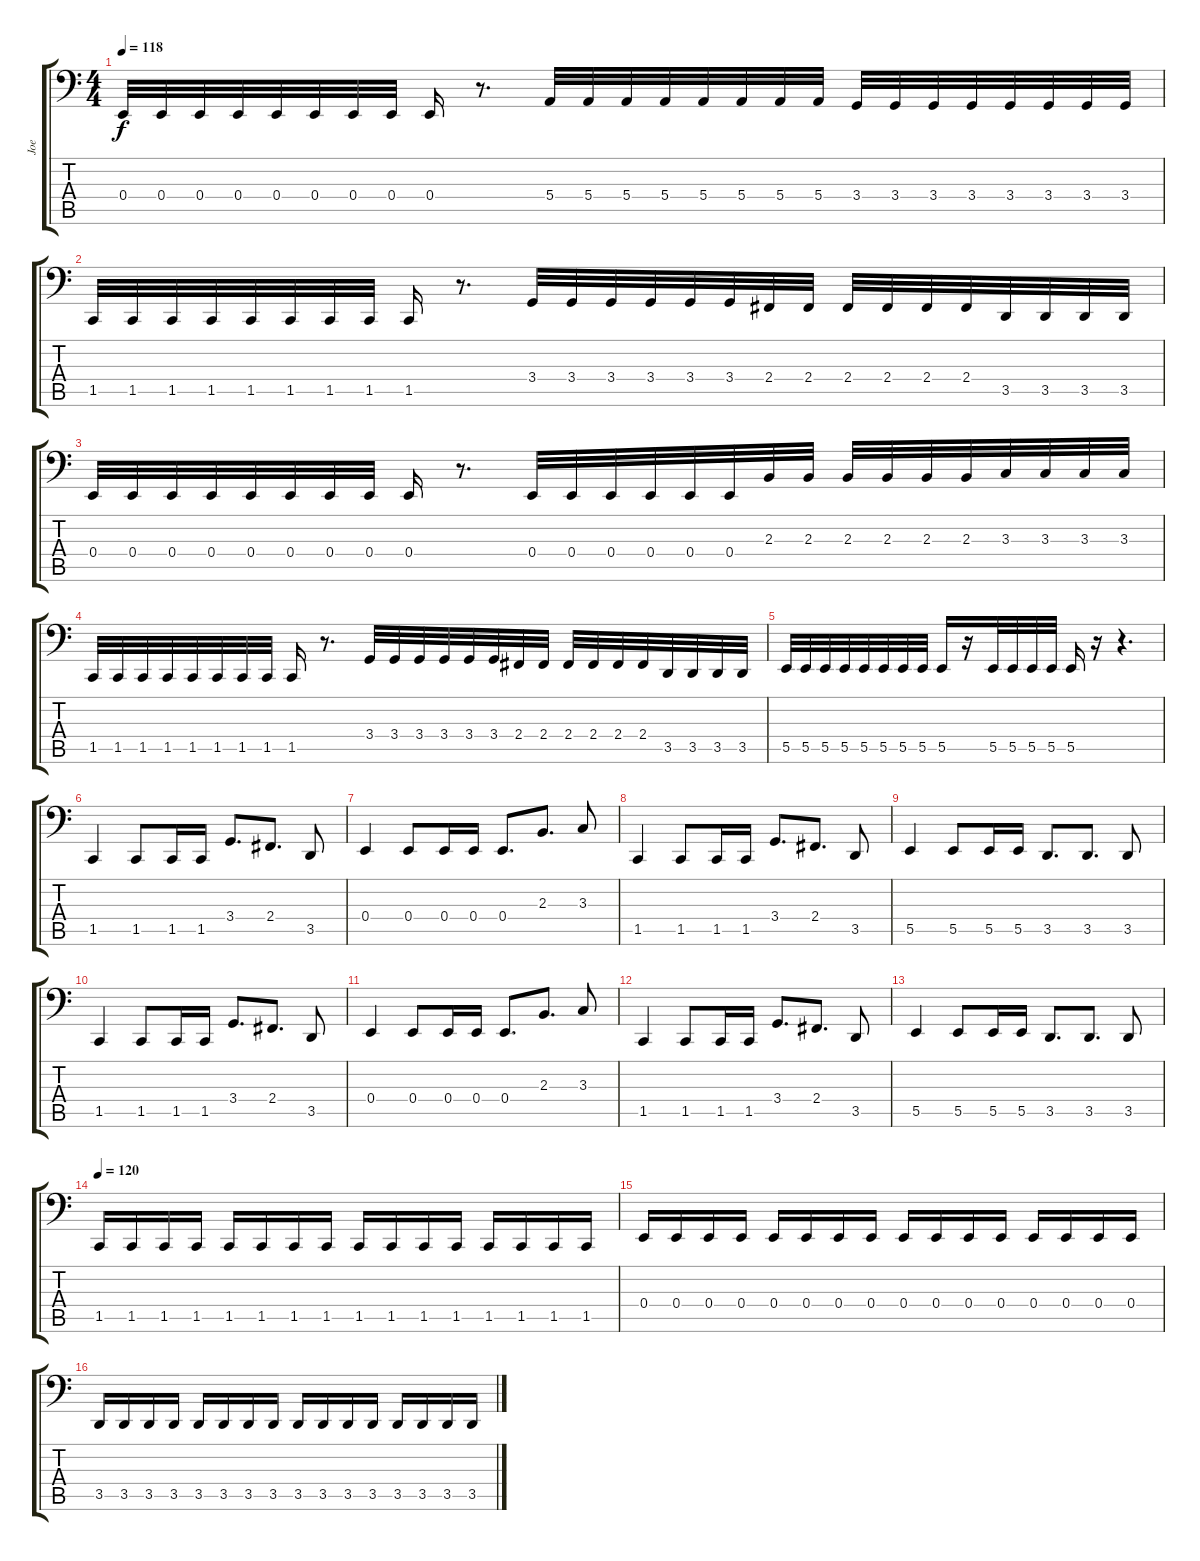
\track ("Joe" "Joe") {instrument electricbasspick}
\staff {score tabs}
\tuning (G2 D2 A1 E1 B0 Gb0) {hide}
\ts (4 4)
\tempo 118
\clef f4
\ks c
0.4.32{dy f} 0.4.32 0.4.32 0.4.32 0.4.32 0.4.32 0.4.32 0.4.32 0.4.16 r.8{d} 5.4.32 5.4.32 5.4.32 5.4.32 5.4.32 5.4.32 5.4.32 5.4.32 3.4.32 3.4.32 3.4.32 3.4.32 3.4.32 3.4.32 3.4.32 3.4.32 |
1.5.32 1.5.32 1.5.32 1.5.32 1.5.32 1.5.32 1.5.32 1.5.32 1.5.16 r.8{d} 3.4.32 3.4.32 3.4.32 3.4.32 3.4.32 3.4.32 2.4.32 2.4.32 2.4.32 2.4.32 2.4.32 2.4.32 3.5.32 3.5.32 3.5.32 3.5.32 |
0.4.32 0.4.32 0.4.32 0.4.32 0.4.32 0.4.32 0.4.32 0.4.32 0.4.16 r.8{d} 0.4.32 0.4.32 0.4.32 0.4.32 0.4.32 0.4.32 2.3.32 2.3.32 2.3.32 2.3.32 2.3.32 2.3.32 3.3.32 3.3.32 3.3.32 3.3.32 |
1.5.32 1.5.32 1.5.32 1.5.32 1.5.32 1.5.32 1.5.32 1.5.32 1.5.16 r.8{d} 3.4.32 3.4.32 3.4.32 3.4.32 3.4.32 3.4.32 2.4.32 2.4.32 2.4.32 2.4.32 2.4.32 2.4.32 3.5.32 3.5.32 3.5.32 3.5.32 |
5.5.32 5.5.32 5.5.32 5.5.32 5.5.32 5.5.32 5.5.32 5.5.32 5.5.16 r.16 5.5.32 5.5.32 5.5.32 5.5.32 5.5.16 r.16 r.4{d} |
1.5.4 1.5.8 1.5.16 1.5.16 3.4.8{d} 2.4.8{d} 3.5.8 |
0.4.4 0.4.8 0.4.16 0.4.16 0.4.8{d} 2.3.8{d} 3.3.8 |
1.5.4 1.5.8 1.5.16 1.5.16 3.4.8{d} 2.4.8{d} 3.5.8 |
5.5.4 5.5.8 5.5.16 5.5.16 3.5.8{d} 3.5.8{d} 3.5.8 |
1.5.4 1.5.8 1.5.16 1.5.16 3.4.8{d} 2.4.8{d} 3.5.8 |
0.4.4 0.4.8 0.4.16 0.4.16 0.4.8{d} 2.3.8{d} 3.3.8 |
1.5.4 1.5.8 1.5.16 1.5.16 3.4.8{d} 2.4.8{d} 3.5.8 |
5.5.4 5.5.8 5.5.16 5.5.16 3.5.8{d} 3.5.8{d} 3.5.8 |
\tempo 120
1.5.16 1.5.16 1.5.16 1.5.16 1.5.16 1.5.16 1.5.16 1.5.16 1.5.16 1.5.16 1.5.16 1.5.16 1.5.16 1.5.16 1.5.16 1.5.16 |
0.4.16 0.4.16 0.4.16 0.4.16 0.4.16 0.4.16 0.4.16 0.4.16 0.4.16 0.4.16 0.4.16 0.4.16 0.4.16 0.4.16 0.4.16 0.4.16 |
3.5.16 3.5.16 3.5.16 3.5.16 3.5.16 3.5.16 3.5.16 3.5.16 3.5.16 3.5.16 3.5.16 3.5.16 3.5.16 3.5.16 3.5.16 3.5.16
